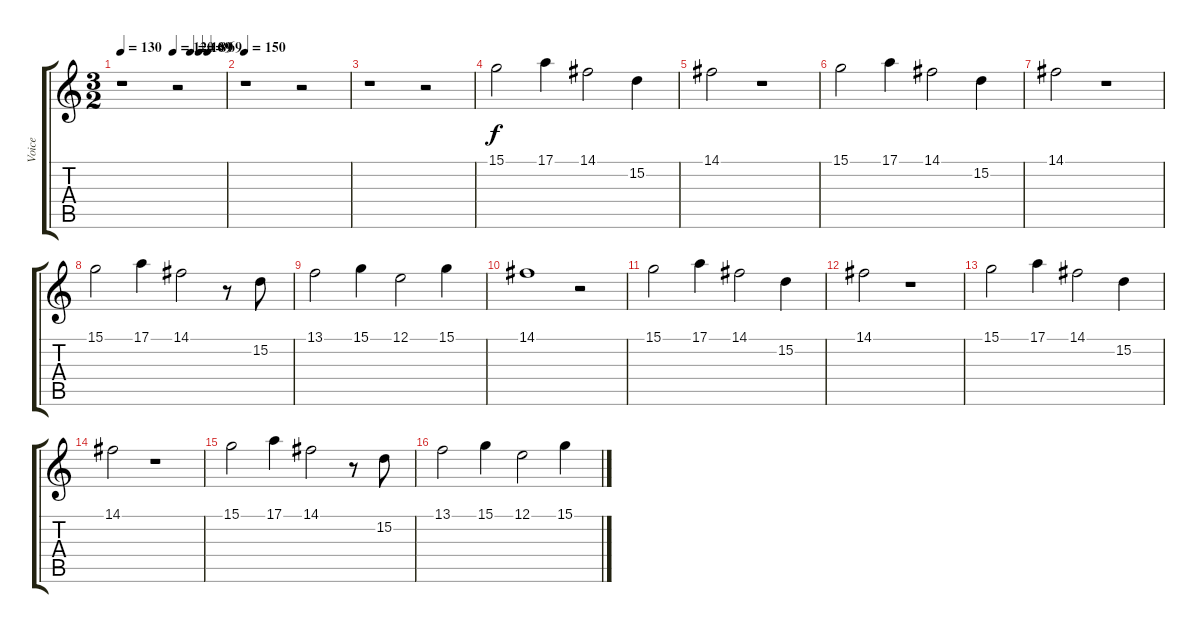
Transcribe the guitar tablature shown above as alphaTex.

\track ("Voice" "Voice") {instrument synthvoice}
\staff {score tabs}
\tuning (E4 B3 G3 D3 A2 E2) {hide}
\ts (3 2)
\tempo 130
\tempo (120 0.5)
\tempo (109 0.6666666666666666)
\tempo (89 0.75)
\tempo (69 0.8333333333333334)
\clef g2
\ks c
r.1{dy f} r.2 |
\tempo 150
r.1 r.2 |
r.1 r.2 |
15.1.2 17.1.4 14.1.2 15.2.4 |
14.1.2 r.1 |
15.1.2 17.1.4 14.1.2 15.2.4 |
14.1.2 r.1 |
15.1.2 17.1.4 14.1.2 r.8 15.2.8 |
13.1.2 15.1.4 12.1.2 15.1.4 |
14.1.1 r.2 |
15.1.2 17.1.4 14.1.2 15.2.4 |
14.1.2 r.1 |
15.1.2 17.1.4 14.1.2 15.2.4 |
14.1.2 r.1 |
15.1.2 17.1.4 14.1.2 r.8 15.2.8 |
13.1.2 15.1.4 12.1.2 15.1.4
